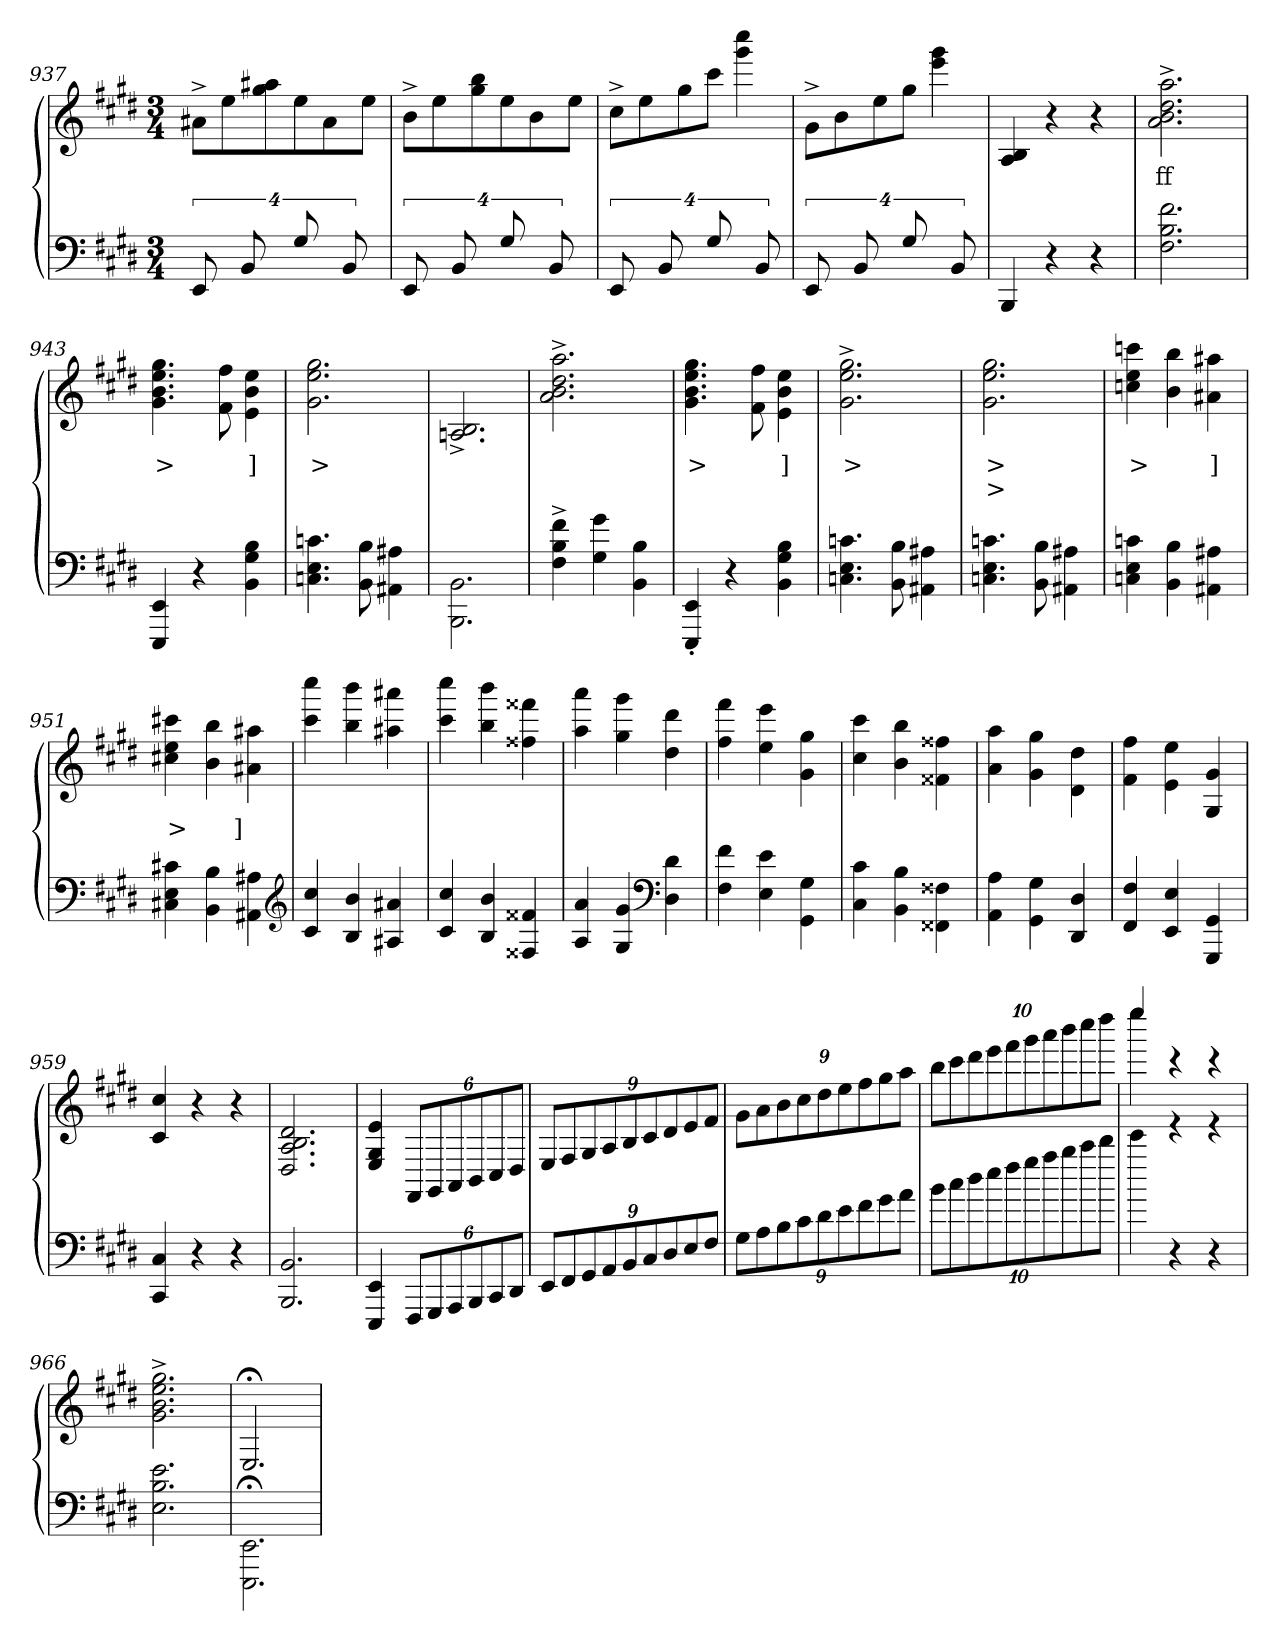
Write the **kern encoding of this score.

**kern	**kern	**text	**text
*part2	*part1	*part1	*part1
*staff2	*staff1	*staff1	*staff1
*clefF4	*clefG2	*	*
*k[f#c#g#d#]	*k[f#c#g#d#]	*	*
*M3/4	*M3/4	*	*
=937	=937	=937	=937
16%3EE	8a#X^>L	.	.
.	8ee	.	.
16%3BB	.	.	.
.	8aa# 8gg#	.	.
16%3G#/	8ee	.	.
.	8a#	.	.
16%3BB	.	.	.
.	8eeJ	.	.
=938	=938	=938	=938
16%3EE	8b^>L	.	.
.	8ee	.	.
16%3BB	.	.	.
.	8bb 8gg#	.	.
16%3G#/	8ee	.	.
.	8b	.	.
16%3BB	.	.	.
.	8eeJ	.	.
=939	=939	=939	=939
16%3EE	8cc#^>L	.	.
.	8ee	.	.
16%3BB	.	.	.
.	8gg#	.	.
16%3G#/	8ccc#J	.	.
.	4cccc# 4ggg#	.	.
16%3BB	.	.	.
=940	=940	=940	=940
16%3EE	8g#^>L	.	.
.	8b	.	.
16%3BB	.	.	.
.	8ee	.	.
16%3G#/	8gg#J	.	.
.	4ggg# 4eee	.	.
16%3BB	.	.	.
=941	=941	=941	=941
4BBB/	4B 4A	.	.
4r	4r	.	.
4r	4r	.	.
=942	=942	=942	=942
2.f# 2.B 2.F#	2.aa^> 2.dd#^> 2.b^> 2.a^>	ff	.
=943	=943	=943	=943
4EE 4EEE	4.gg# 4.ee 4.b 4.g#	>	.
4r	.	.	.
.	8ff# 8f#	.	.
4B 4G# 4BB	4ee\ 4b 4e	]	.
=944	=944	=944	=944
4.cn 4.E 4.Cn	2.gg# 2.ee 2.g#	>	.
8B 8BB	.	.	.
4A#X 4AA#X	.	.	.
=945	=945	=945	=945
2.BB\ 2.BBB	2.B^> 2.An^>	.	.
=946	=946	=946	=946
4f#^> 4B^> 4F#^>	2.aa^> 2.dd#^> 2.b^> 2.a^>	.	.
4g# 4G#	.	.	.
4B 4BB	.	.	.
=947	=947	=947	=947
4EE'> 4EEE'>	4.gg# 4.ee 4.b 4.g#	>	.
4r	.	.	.
.	8ff# 8f#	.	.
4B 4G# 4BB	4ee\ 4b 4e	]	.
=948	=948	=948	=948
4.cn 4.E 4.Cn	2.gg#^> 2.ee^> 2.g#^>	>	.
8B 8BB	.	.	.
4A#X 4AA#X	.	.	.
=949	=949	=949	=949
4.cn 4.E 4.Cn	2.gg# 2.ee 2.g#	>	>
8B 8BB	.	.	.
4A#X 4AA#X	.	.	.
=950	=950	=950	=950
4cn 4E 4Cn	4cccn 4ee 4ccn	>	.
4B 4BB	4bb 4b	.	.
4A#X 4AA#X	4aa#X 4a#X	]	.
=951	=951	=951	=951
4c#X 4E 4C#X	4ccc#X 4ee 4cc#X	>	.
4B 4BB	4bb 4b	.	.
4A#X 4AA#X	4aa#X 4a#X	]	.
*clefG2	*	*	*
=952	=952	=952	=952
4cc# 4c#	4cccc# 4ccc#	.	.
4b 4B	4bbb 4bb	.	.
4a#X 4A#X	4aaa#X 4aa#X	.	.
=953	=953	=953	=953
4cc# 4c#	4cccc# 4ccc#	.	.
4b 4B	4bbb 4bb	.	.
4f##X 4F##X	4fff##X 4ff##X	.	.
=954	=954	=954	=954
4a 4A	4aaa 4aa	.	.
4g# 4G#	4ggg# 4gg#	.	.
*clefF4	*	*	*
4d# 4D#	4ddd#\ 4dd#	.	.
=955	=955	=955	=955
4f# 4F#	4fff# 4ff#	.	.
4e 4E	4eee 4ee	.	.
4G#\ 4GG#	4gg# 4g#	.	.
=956	=956	=956	=956
4c# 4C#	4ccc# 4cc#	.	.
4B 4BB	4bb 4b	.	.
4F##X\ 4FF##X	4ff##X 4f##X	.	.
=957	=957	=957	=957
4A 4AA	4aa 4a	.	.
4G#\ 4GG#	4gg# 4g#	.	.
4D#/ 4DD#	4dd#\ 4d#	.	.
=958	=958	=958	=958
4F# 4FF#	4ff# 4f#	.	.
4E 4EE	4ee\ 4e	.	.
4GG# 4GGG#	4g# 4G#	.	.
=959	=959	=959	=959
4C# 4CC#	4cc# 4c#	.	.
4r	4r	.	.
4r	4r	.	.
=960	=960	=960	=960
2.BB 2.BBB	2.d# 2.B 2.A 2.D#	.	.
=961	=961	=961	=961
4EE 4EEE	4e 4G# 4E	.	.
12FFF#L	12FF#L	.	.
12GGG#	12GG#	.	.
12AAA	12AA	.	.
12BBB	12BB	.	.
12CC#	12C#	.	.
12DD#J	12D#J	.	.
=962	=962	=962	=962
12EEL	12EL	.	.
12FF#	12F#	.	.
12GG#	12G#	.	.
12AA	12A	.	.
12BB	12B	.	.
12C#	12c#	.	.
12D#	12d#	.	.
12E	12e	.	.
12F#J	12f#J	.	.
=963	=963	=963	=963
12G#L	12g#L	.	.
12A	12a	.	.
12B	12b	.	.
12c#	12cc#	.	.
12d#	12dd#	.	.
12e	12ee	.	.
12f#	12ff#	.	.
12g#	12gg#	.	.
12aJ	12aaJ	.	.
=964	=964	=964	=964
40%3bL	40%3bbL	.	.
40%3cc#	40%3ccc#	.	.
40%3dd#	40%3ddd#	.	.
40%3ee	40%3eee	.	.
40%3ff#	40%3fff#	.	.
40%3gg#	40%3ggg#	.	.
40%3aa	40%3aaa	.	.
40%3bb	40%3bbb	.	.
40%3ccc#	40%3cccc#	.	.
40%3ddd#J	40%3dddd#J	.	.
=965	=965	=965	=965
*	*^	*	*
4eee	4eeee/	4eeee\	.	.
4r	4r	4r	.	.
4r	4r	4r	.	.
*	*v	*v	*	*
=966	=966	=966	=966
2.e 2.B 2.E	2.gg#^> 2.ee^> 2.b^> 2.g#^>	.	.
=967	=967	=967	=967
2.EE\;< 2.EEE;<	2.E;<	.	.
=	=	=	=
*-	*-	*-	*-
